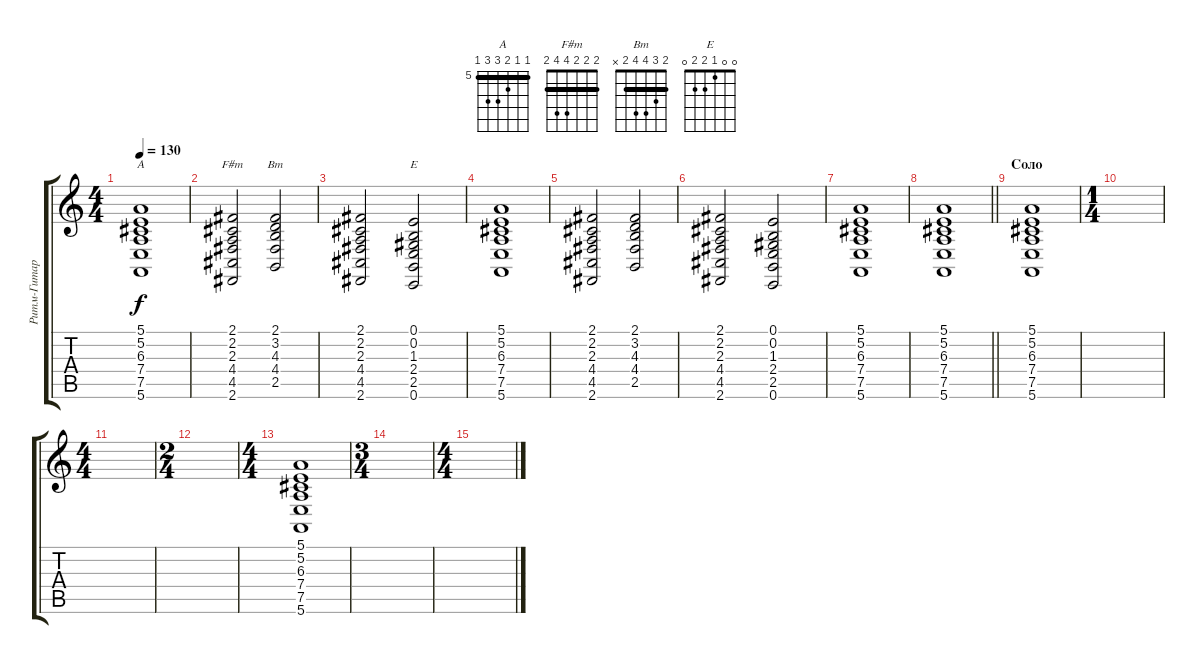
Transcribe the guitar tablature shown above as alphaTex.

\track ("Ритм-Гитара" "Ритм-Гитар") {instrument orchestralharp}
\staff {score tabs}
\tuning (E4 B3 G3 D3 A2 E2) {hide}
\chord ("A" 5 5 6 7 7 5) {firstfret 5 barre 5}
\chord ("F#m" 2 2 2 4 4 2) {barre 2}
\chord ("Bm" 2 3 4 4 2 x) {barre 2}
\chord ("E" 0 0 1 2 2 0)
\ts (4 4)
\tempo 130
\clef g2
\ks c
(5.1 5.2 6.3 7.4 7.5 5.6).1{ch "A" dy f} |
(2.1 2.2 2.3 4.4 4.5 2.6).2{ch "F#m"} (2.1 3.2 4.3 4.4 2.5).2{ch "Bm"} |
(2.1 2.2 2.3 4.4 4.5 2.6).2 (0.1 0.2 1.3 2.4 2.5 0.6).2{ch "E"} |
(5.1 5.2 6.3 7.4 7.5 5.6).1 |
(2.1 2.2 2.3 4.4 4.5 2.6).2 (2.1 3.2 4.3 4.4 2.5).2 |
(2.1 2.2 2.3 4.4 4.5 2.6).2 (0.1 0.2 1.3 2.4 2.5 0.6).2 |
(5.1 5.2 6.3 7.4 7.5 5.6).1 |
\barLineRight lightlight
(5.1 5.2 6.3 7.4 7.5 5.6).1 |
\section ("" "Соло")
(5.1 5.2 6.3 7.4 7.5 5.6).1 |
\ts (1 4)
|
\ts (4 4)
|
\ts (2 4)
|
\ts (4 4)
(5.1 5.2 6.3 7.4 7.5 5.6).1 |
\ts (3 4)
|
\ts (4 4)
